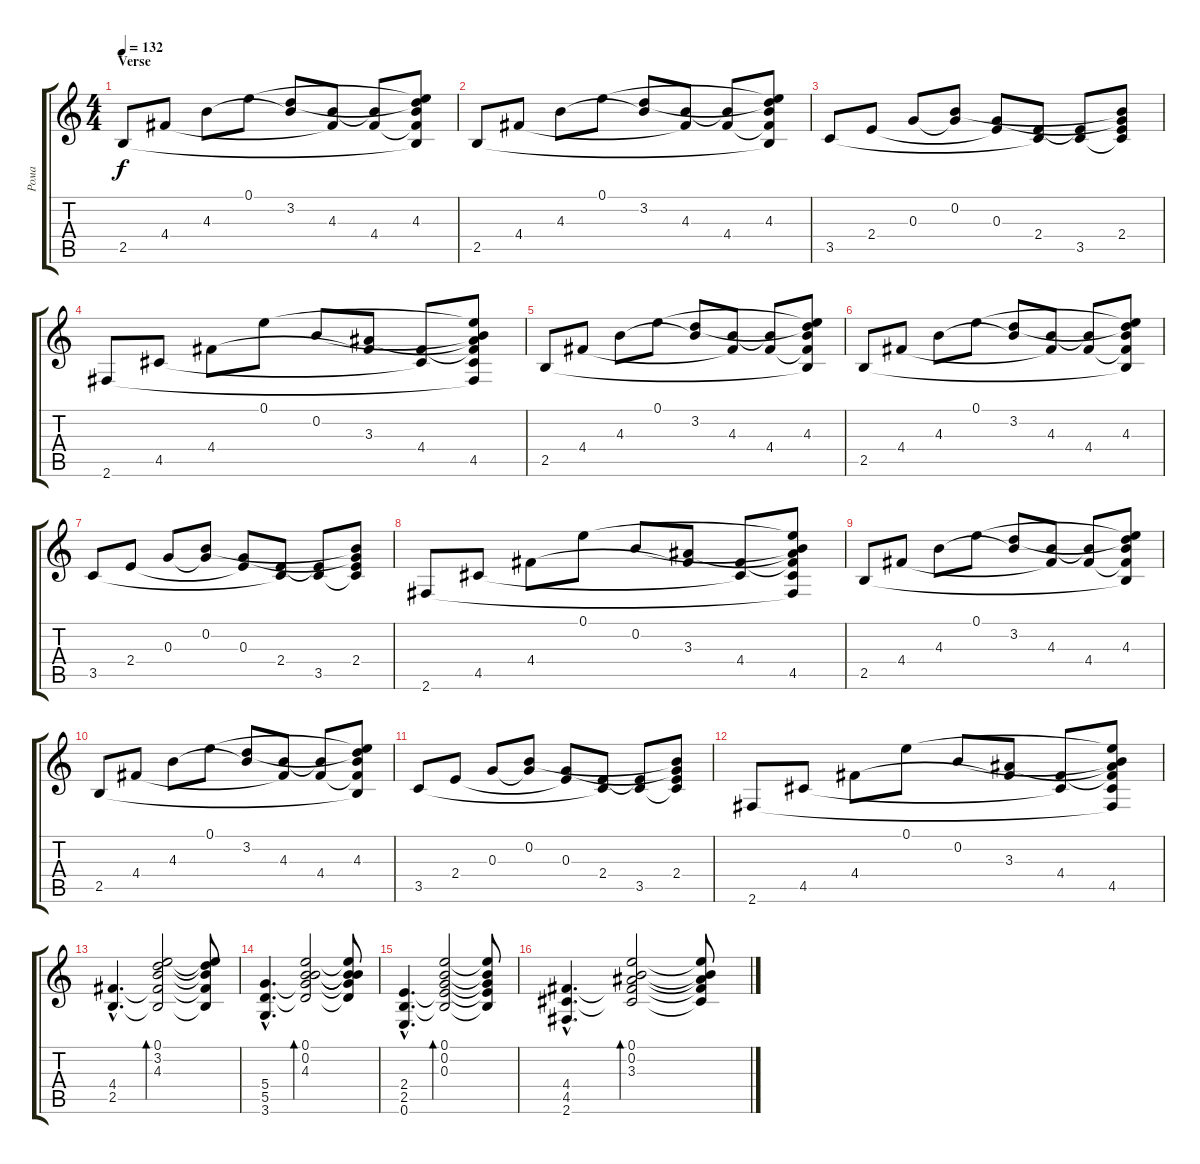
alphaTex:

\track ("Рома" "Рома") {instrument electricguitarclean}
\staff {score tabs}
\tuning (E4 B3 G3 D3 A2 E2) {hide}
\ts (4 4)
\section ("" "Verse ")
\tempo 132
\clef g2
\ks c
2.5.8{dy f} 4.4.8 4.3.8 0.1.8 (3.2 4.3{t}).8 (4.3 4.4{t}).8 (4.3{t} 4.4).8 (0.1{t} 3.2{t} 4.3 4.4{t} 2.5{t}).8 |
2.5.8 4.4.8 4.3.8 0.1.8 (3.2 4.3{t}).8 (4.3 4.4{t}).8 (4.3{t} 4.4).8 (0.1{t} 3.2{t} 4.3 4.4{t} 2.5{t}).8 |
3.5.8 2.4.8 0.3.8 (0.2 0.3{t}).8 (0.3 2.4{t}).8 (2.4 3.5{t}).8 (2.4{t} 3.5).8 (0.2{t} 0.3{t} 2.4 3.5{t}).8 |
2.6.8 4.5.8 4.4.8 0.1.8 0.2.8 (3.3 4.4{t}).8 (4.4 4.5{t}).8 (0.1{t} 0.2{t} 3.3{t} 4.4{t} 4.5 2.6{t}).8 |
2.5.8 4.4.8 4.3.8 0.1.8 (3.2 4.3{t}).8 (4.3 4.4{t}).8 (4.3{t} 4.4).8 (0.1{t} 3.2{t} 4.3 4.4{t} 2.5{t}).8 |
2.5.8 4.4.8 4.3.8 0.1.8 (3.2 4.3{t}).8 (4.3 4.4{t}).8 (4.3{t} 4.4).8 (0.1{t} 3.2{t} 4.3 4.4{t} 2.5{t}).8 |
3.5.8 2.4.8 0.3.8 (0.2 0.3{t}).8 (0.3 2.4{t}).8 (2.4 3.5{t}).8 (2.4{t} 3.5).8 (0.2{t} 0.3{t} 2.4 3.5{t}).8 |
2.6.8 4.5.8 4.4.8 0.1.8 0.2.8 (3.3 4.4{t}).8 (4.4 4.5{t}).8 (0.1{t} 0.2{t} 3.3{t} 4.4{t} 4.5 2.6{t}).8 |
2.5.8 4.4.8 4.3.8 0.1.8 (3.2 4.3{t}).8 (4.3 4.4{t}).8 (4.3{t} 4.4).8 (0.1{t} 3.2{t} 4.3 4.4{t} 2.5{t}).8 |
2.5.8 4.4.8 4.3.8 0.1.8 (3.2 4.3{t}).8 (4.3 4.4{t}).8 (4.3{t} 4.4).8 (0.1{t} 3.2{t} 4.3 4.4{t} 2.5{t}).8 |
3.5.8 2.4.8 0.3.8 (0.2 0.3{t}).8 (0.3 2.4{t}).8 (2.4 3.5{t}).8 (2.4{t} 3.5).8 (0.2{t} 0.3{t} 2.4 3.5{t}).8 |
2.6.8 4.5.8 4.4.8 0.1.8 0.2.8 (3.3 4.4{t}).8 (4.4 4.5{t}).8 (0.1{t} 0.2{t} 3.3{t} 4.4{t} 4.5 2.6{t}).8 |
(4.4{hac} 2.5{hac}).4{d} (0.1 3.2 4.3 4.4{t} 2.5{t}).2{bd 240} (0.1{t} 3.2{t} 4.3{t} 4.4{t} 2.5{t}).8 |
(5.4{hac} 5.5{hac} 3.6{hac}).4{d} (0.1 0.2 4.3 5.4{t} 5.5{t}).2{bd 240} (0.1{t} 0.2{t} 4.3{t} 5.4{t} 5.5{t}).8 |
(2.4{hac} 2.5{hac} 0.6{hac}).4{d} (0.1 0.2 0.3 2.4{t} 2.5{t}).2{bd 240} (0.1{t} 0.2{t} 0.3{t} 2.4{t} 2.5{t}).8 |
(4.4{hac} 4.5{hac} 2.6{hac}).4{d} (0.1 0.2 3.3 4.4{t} 4.5{t}).2{bd 240} (0.1{t} 0.2{t} 3.3{t} 4.4{t} 4.5{t}).8
